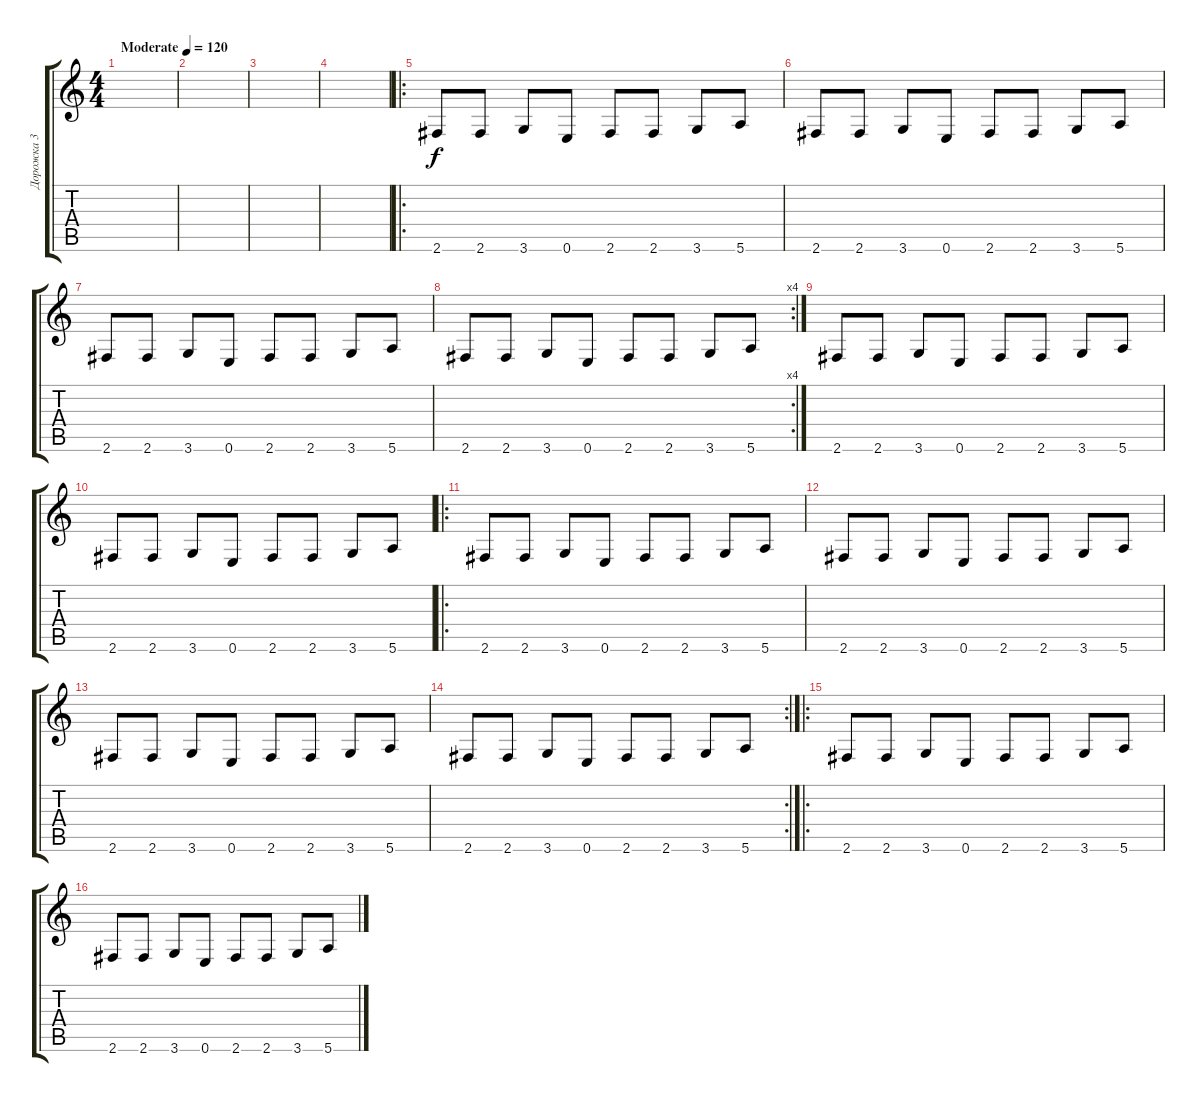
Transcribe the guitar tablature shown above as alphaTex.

\track ("Дорожка 3" "Дорожка 3") {instrument acousticbass}
\staff {score tabs}
\tuning (Gb4 Db4 A3 E3 B2 E2) {hide}
\ts (4 4)
\tempo (120 "Moderate")
\clef g2
\ks c
|
|
|
|
\ro
2.6.8 2.6.8 3.6.8 0.6.8 2.6.8 2.6.8 3.6.8 5.6.8 |
2.6.8 2.6.8 3.6.8 0.6.8 2.6.8 2.6.8 3.6.8 5.6.8 |
2.6.8 2.6.8 3.6.8 0.6.8 2.6.8 2.6.8 3.6.8 5.6.8 |
\rc 4
2.6.8 2.6.8 3.6.8 0.6.8 2.6.8 2.6.8 3.6.8 5.6.8 |
2.6.8 2.6.8 3.6.8 0.6.8 2.6.8 2.6.8 3.6.8 5.6.8 |
2.6.8 2.6.8 3.6.8 0.6.8 2.6.8 2.6.8 3.6.8 5.6.8 |
\ro
2.6.8 2.6.8 3.6.8 0.6.8 2.6.8 2.6.8 3.6.8 5.6.8 |
2.6.8 2.6.8 3.6.8 0.6.8 2.6.8 2.6.8 3.6.8 5.6.8 |
2.6.8 2.6.8 3.6.8 0.6.8 2.6.8 2.6.8 3.6.8 5.6.8 |
\rc 2
2.6.8 2.6.8 3.6.8 0.6.8 2.6.8 2.6.8 3.6.8 5.6.8 |
\ro
2.6.8 2.6.8 3.6.8 0.6.8 2.6.8 2.6.8 3.6.8 5.6.8 |
2.6.8 2.6.8 3.6.8 0.6.8 2.6.8 2.6.8 3.6.8 5.6.8
